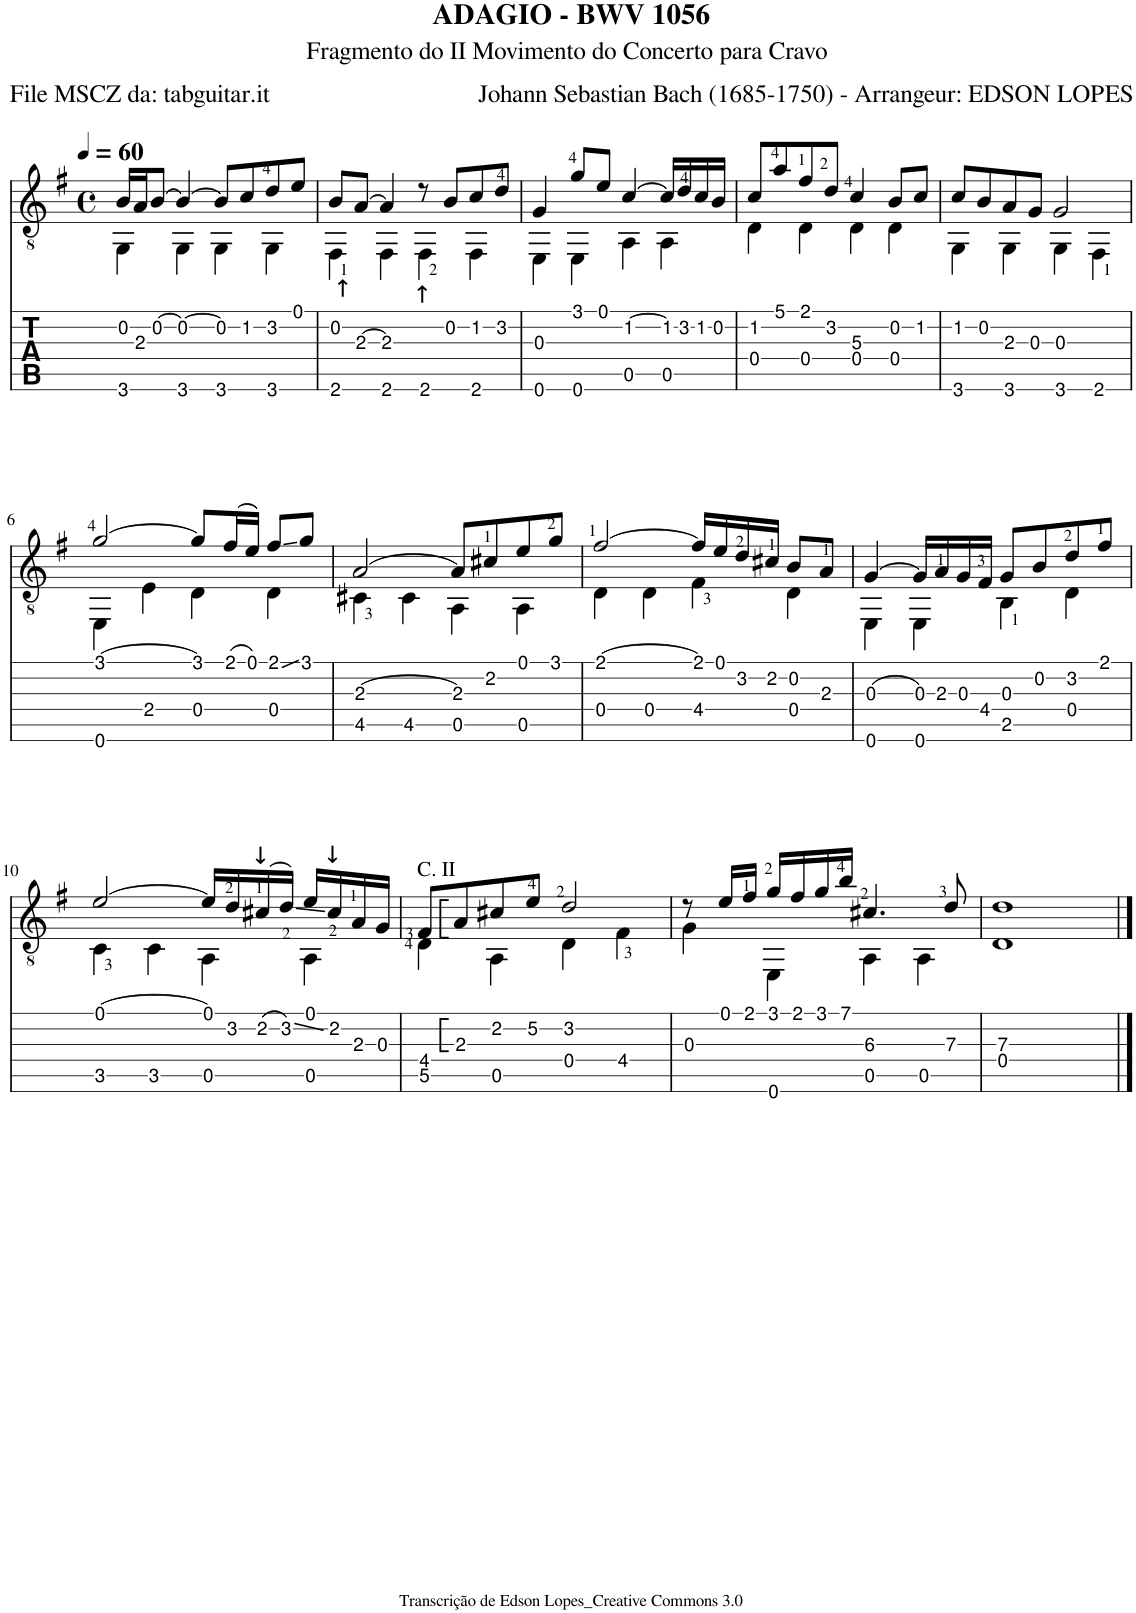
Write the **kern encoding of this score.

**kern	**kern
*part1	*part1
*staff2	*staff1
*I"Guitar	*
*I'Guit.	*
*stria6	*
*	*clefGv2
*k[f#]	*k[f#]
*M4/4	*M4/4
*met(c)	*met(c)
*MM60	*MM60
=1	=1
*^	*^
16BLL	4GG	16B/LL	4GG\
16AJ	.	16A/J	.
[8BJ	.	[8B/J	.
4B_	4GG	4B/_	4GG\
8BL]	4GG	8B/L]	4GG\
8cJ	.	8c/	.
8dL	4GG	8d/	4GG\
8eJ	.	8e/J	.
=2	=2	=2	=2
!	!	!LO:TX:b:B:t=↑	!
8BL	4FF#	8B/L	4FF#\
[8AJ	.	[8A/J	.
4A]	4FF#	4A/]	4FF#\
!	!	!LO:TX:b:B:t=↑	!
8r	4FF#	8r	4FF#\
8B	.	8B/L	.
8cL	4FF#	8c/	4FF#\
8dJ	.	8d/J	.
=3	=3	=3	=3
4G	4EE	4G/	4EE\
8gL	4EE	8g/L	4EE\
8eJ	.	8e/J	.
[4c	4AA	[4c/	4AA\
16cLL]	4AA	16c/LL]	4AA\
16dJ	.	16d/	.
16cL	.	16c/	.
16BJJ	.	16B/JJ	.
=4	=4	=4	=4
8cL	4D	8c/L	4D\
8aJ	.	8a/	.
8f#L	4D	8f#/	4D\
8dJ	.	8d/J	.
4c	4D	4c/	4D\
8BL	4D	8B/L	4D\
8cJ	.	8c/J	.
=5	=5	=5	=5
8cL	4GG	8c/L	4GG\
8BJ	.	8B/	.
8AL	4GG	8A/	4GG\
8GJ	.	8G/J	.
2G	4GG	2G/	4GG\
.	4FF#	.	4FF#\
!!LO:LB:g=z	!!
=6	=6	=6	=6
[2g	4EE	[2g/	4EE\
.	4E	.	4E\
8gL]	4D	8g/L]	4D\
16f#L	.	(16f#/L	.
16eJJ	.	16e/JJ)	.
8f#L	4D	8f#/L	4D\
8gJ	.	8g/J	.
=7	=7	=7	=7
[2A	4C#	[2A/	4C#X\
.	4C#	.	4C#\
8AL]	4AA	8A/L]	4AA\
8c#J	.	8c#X/	.
8eL	4AA	8e/	4AA\
8gJ	.	8g/J	.
=8	=8	=8	=8
[2f#	4D	[2f#/	4D\
.	4D	.	4D\
16f#LL]	4F#	16f#/LL]	4F#\
16eJ	.	16e/	.
16dL	.	16d/	.
16c#JJ	.	16c#X/JJ	.
8BL	4D	8B/L	4D\
8AJ	.	8A/J	.
=9	=9	=9	=9
[4G	4EE	[4G/	4EE\
16GLL]	4EE	16G/LL]	4EE\
16AJ	.	16A/	.
16GL	.	16G/	.
16F#JJ	.	16F#/JJ	.
8GL	4BB	8G/L	4BB\
8BJ	.	8B/	.
8dL	4D	8d/	4D\
8f#J	.	8f#/J	.
!!LO:LB:g=z	!!
=10	=10	=10	=10
[2e	4C	[2e/	4C\
.	4C	.	4C\
16eLL]	4AA	16e/LL]	4AA\
16dJ	.	16d/	.
!	!	!LO:TX:a:B:t=↓	!
16c#L	.	(16c#X/	.
16dJJ	.	16d/JJ)	.
16eLL	4AA	16e/LL	4AA\
!	!	!LO:TX:a:B:t=↓	!
16c#J	.	16c#/	.
16AL	.	16A/	.
16GJJ	.	16G/JJ	.
=11	=11	=11	=11
!	!	!LO:TX:a:t=C. II	!
8F#L	4D	8F#/L	4D\
8A:J	.	8A:/	.
8c#L	4AA	8c#X/	4AA\
8eJ	.	8e/J	.
2d	4D	2d/	4D\
.	4F#	.	4F#\
=12	=12	=12	=12
8r	4G	8r	4G\
16eLL	.	16e/LL	.
16f#JJ	.	16f#/JJ	.
16gLL	4EE	16g/LL	4EE\
16f#J	.	16f#/	.
16gL	.	16g/	.
16bJJ	.	16b/JJ	.
4.c#	4AA	4.c#X/	4AA\
.	4AA	.	4AA\
8d	.	8d/	.
=13	=13	=13	=13
1d	1D	1d	1D
*v	*v	*	*
*	*v	*v
==	==
*-	*-
